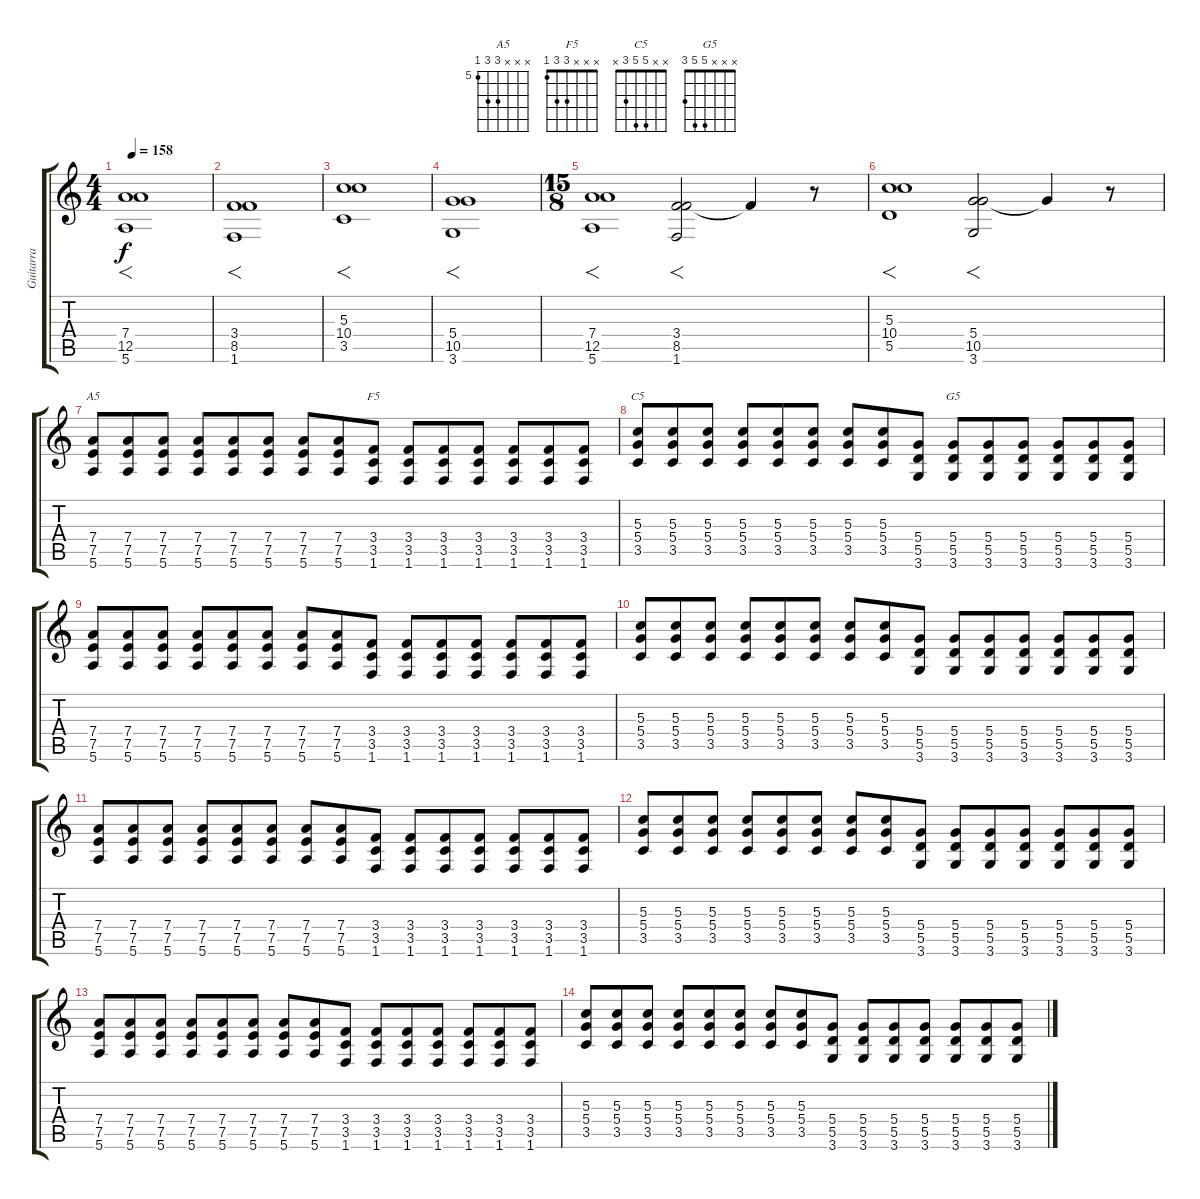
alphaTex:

\track ("Guitarra" "Guitarra") {instrument overdrivenguitar}
\staff {score tabs}
\tuning (E4 B3 G3 D3 A2 E2) {hide}
\chord ("A5" x x x 7 7 5) {firstfret 5}
\chord ("F5" x x x 3 3 1)
\chord ("C5" x x 5 5 3 x)
\chord ("G5" x x x 5 5 3)
\ts (4 4)
\tempo 158
\clef g2
\ks c
(7.4 12.5 5.6).1{f dy f instrument overdrivenguitar} |
(3.4 8.5 1.6).1{f} |
(5.3 10.4 3.5).1{f} |
(5.4 10.5 3.6).1{f} |
\ts (15 8)
(7.4 12.5 5.6).1{f} (3.4 8.5 1.6).2{f} 8.5{t}.4 r.8 |
(5.3 10.4 5.5).1{f} (5.4 10.5 3.6).2{f} 5.4{t}.4 r.8 |
(7.4 7.5 5.6).8{ch "A5"} (7.4 7.5 5.6).8 (7.4 7.5 5.6).8 (7.4 7.5 5.6).8 (7.4 7.5 5.6).8 (7.4 7.5 5.6).8 (7.4 7.5 5.6).8 (7.4 7.5 5.6).8 (3.4 3.5 1.6).8{ch "F5"} (3.4 3.5 1.6).8 (3.4 3.5 1.6).8 (3.4 3.5 1.6).8 (3.4 3.5 1.6).8 (3.4 3.5 1.6).8 (3.4 3.5 1.6).8 |
(5.3 5.4 3.5).8{ch "C5"} (5.3 5.4 3.5).8 (5.3 5.4 3.5).8 (5.3 5.4 3.5).8 (5.3 5.4 3.5).8 (5.3 5.4 3.5).8 (5.3 5.4 3.5).8 (5.3 5.4 3.5).8 (5.4 5.5 3.6).8 (5.4 5.5 3.6).8{ch "G5"} (5.4 5.5 3.6).8 (5.4 5.5 3.6).8 (5.4 5.5 3.6).8 (5.4 5.5 3.6).8 (5.4 5.5 3.6).8 |
(7.4 7.5 5.6).8 (7.4 7.5 5.6).8 (7.4 7.5 5.6).8 (7.4 7.5 5.6).8 (7.4 7.5 5.6).8 (7.4 7.5 5.6).8 (7.4 7.5 5.6).8 (7.4 7.5 5.6).8 (3.4 3.5 1.6).8 (3.4 3.5 1.6).8 (3.4 3.5 1.6).8 (3.4 3.5 1.6).8 (3.4 3.5 1.6).8 (3.4 3.5 1.6).8 (3.4 3.5 1.6).8 |
(5.3 5.4 3.5).8 (5.3 5.4 3.5).8 (5.3 5.4 3.5).8 (5.3 5.4 3.5).8 (5.3 5.4 3.5).8 (5.3 5.4 3.5).8 (5.3 5.4 3.5).8 (5.3 5.4 3.5).8 (5.4 5.5 3.6).8 (5.4 5.5 3.6).8 (5.4 5.5 3.6).8 (5.4 5.5 3.6).8 (5.4 5.5 3.6).8 (5.4 5.5 3.6).8 (5.4 5.5 3.6).8 |
(7.4 7.5 5.6).8 (7.4 7.5 5.6).8 (7.4 7.5 5.6).8 (7.4 7.5 5.6).8 (7.4 7.5 5.6).8 (7.4 7.5 5.6).8 (7.4 7.5 5.6).8 (7.4 7.5 5.6).8 (3.4 3.5 1.6).8 (3.4 3.5 1.6).8 (3.4 3.5 1.6).8 (3.4 3.5 1.6).8 (3.4 3.5 1.6).8 (3.4 3.5 1.6).8 (3.4 3.5 1.6).8 |
(5.3 5.4 3.5).8 (5.3 5.4 3.5).8 (5.3 5.4 3.5).8 (5.3 5.4 3.5).8 (5.3 5.4 3.5).8 (5.3 5.4 3.5).8 (5.3 5.4 3.5).8 (5.3 5.4 3.5).8 (5.4 5.5 3.6).8 (5.4 5.5 3.6).8 (5.4 5.5 3.6).8 (5.4 5.5 3.6).8 (5.4 5.5 3.6).8 (5.4 5.5 3.6).8 (5.4 5.5 3.6).8 |
(7.4 7.5 5.6).8 (7.4 7.5 5.6).8 (7.4 7.5 5.6).8 (7.4 7.5 5.6).8 (7.4 7.5 5.6).8 (7.4 7.5 5.6).8 (7.4 7.5 5.6).8 (7.4 7.5 5.6).8 (3.4 3.5 1.6).8 (3.4 3.5 1.6).8 (3.4 3.5 1.6).8 (3.4 3.5 1.6).8 (3.4 3.5 1.6).8 (3.4 3.5 1.6).8 (3.4 3.5 1.6).8 |
(5.3 5.4 3.5).8 (5.3 5.4 3.5).8 (5.3 5.4 3.5).8 (5.3 5.4 3.5).8 (5.3 5.4 3.5).8 (5.3 5.4 3.5).8 (5.3 5.4 3.5).8 (5.3 5.4 3.5).8 (5.4 5.5 3.6).8 (5.4 5.5 3.6).8 (5.4 5.5 3.6).8 (5.4 5.5 3.6).8 (5.4 5.5 3.6).8 (5.4 5.5 3.6).8 (5.4 5.5 3.6).8
